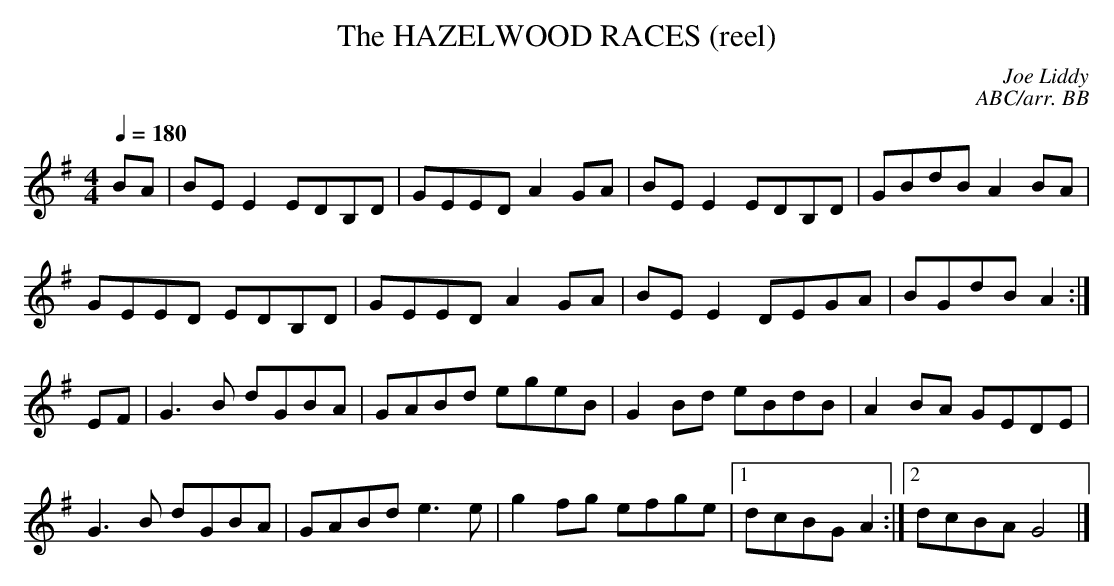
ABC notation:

X:1
T:HAZELWOOD RACES (reel), The
C:Joe Liddy
C:ABC/arr. BB
Q:1/4=180
L:1/8
M:4/4
K:G
BA|BE E2 EDB,D|GEED A2 GA|BE E2 EDB,D|GBdB A2 BA |
GEED EDB,D|GEED A2 GA|BE E2 DEGA|BGdB A2 :|
EF|G3B dGBA|GABd egeB|G2 Bd eBdB|A2 BA GEDE |
G3B dGBA|GABd e3 e|g2 fg efge |1 dcBG A2 :|2 dcBA G4 |]
